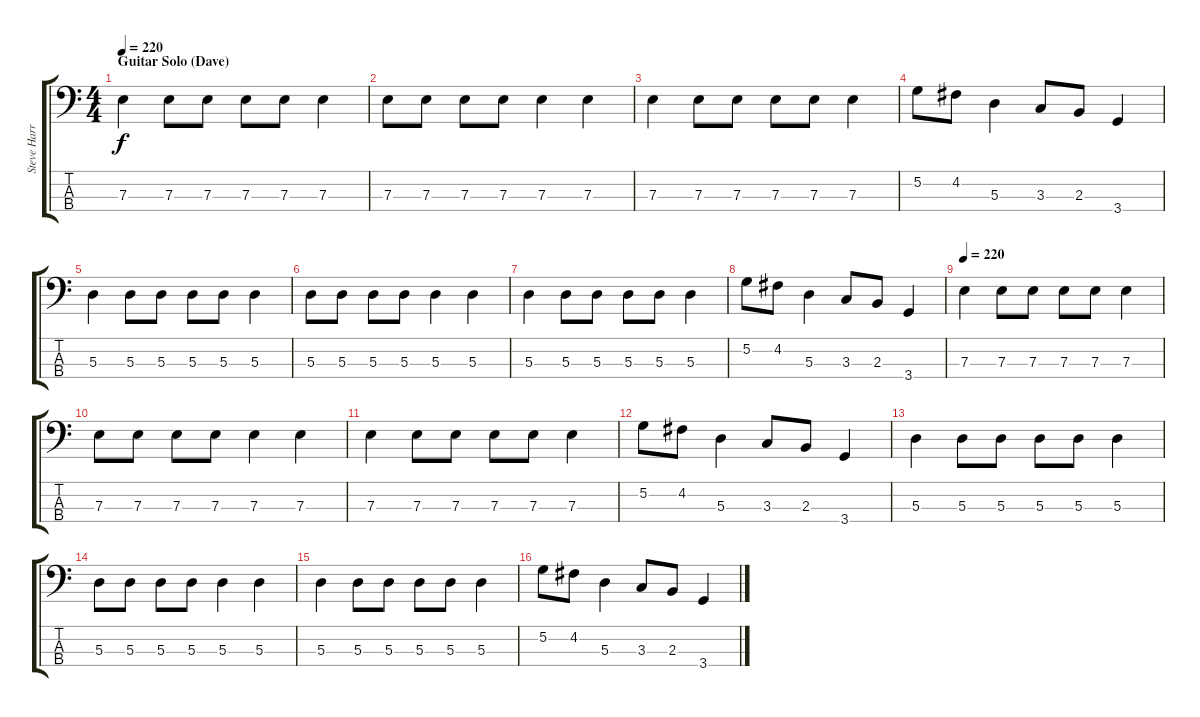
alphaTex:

\track ("Steve Harris (Bass)" "Steve Harr") {instrument electricbassfinger}
\staff {score tabs}
\tuning (G2 D2 A1 E1) {hide}
\ts (4 4)
\section ("" "Guitar Solo (Dave)")
\tempo 220
\clef f4
\ks c
7.3.4{dy f} 7.3.8 7.3.8 7.3.8 7.3.8 7.3.4 |
7.3.8 7.3.8 7.3.8 7.3.8 7.3.4 7.3.4 |
7.3.4 7.3.8 7.3.8 7.3.8 7.3.8 7.3.4 |
5.2.8 4.2.8 5.3.4 3.3.8 2.3.8 3.4.4 |
5.3.4 5.3.8 5.3.8 5.3.8 5.3.8 5.3.4 |
5.3.8 5.3.8 5.3.8 5.3.8 5.3.4 5.3.4 |
5.3.4 5.3.8 5.3.8 5.3.8 5.3.8 5.3.4 |
5.2.8 4.2.8 5.3.4 3.3.8 2.3.8 3.4.4 |
\tempo 220
7.3.4 7.3.8 7.3.8 7.3.8 7.3.8 7.3.4 |
7.3.8 7.3.8 7.3.8 7.3.8 7.3.4 7.3.4 |
7.3.4 7.3.8 7.3.8 7.3.8 7.3.8 7.3.4 |
5.2.8 4.2.8 5.3.4 3.3.8 2.3.8 3.4.4 |
5.3.4 5.3.8 5.3.8 5.3.8 5.3.8 5.3.4 |
5.3.8 5.3.8 5.3.8 5.3.8 5.3.4 5.3.4 |
5.3.4 5.3.8 5.3.8 5.3.8 5.3.8 5.3.4 |
5.2.8 4.2.8 5.3.4 3.3.8 2.3.8 3.4.4
